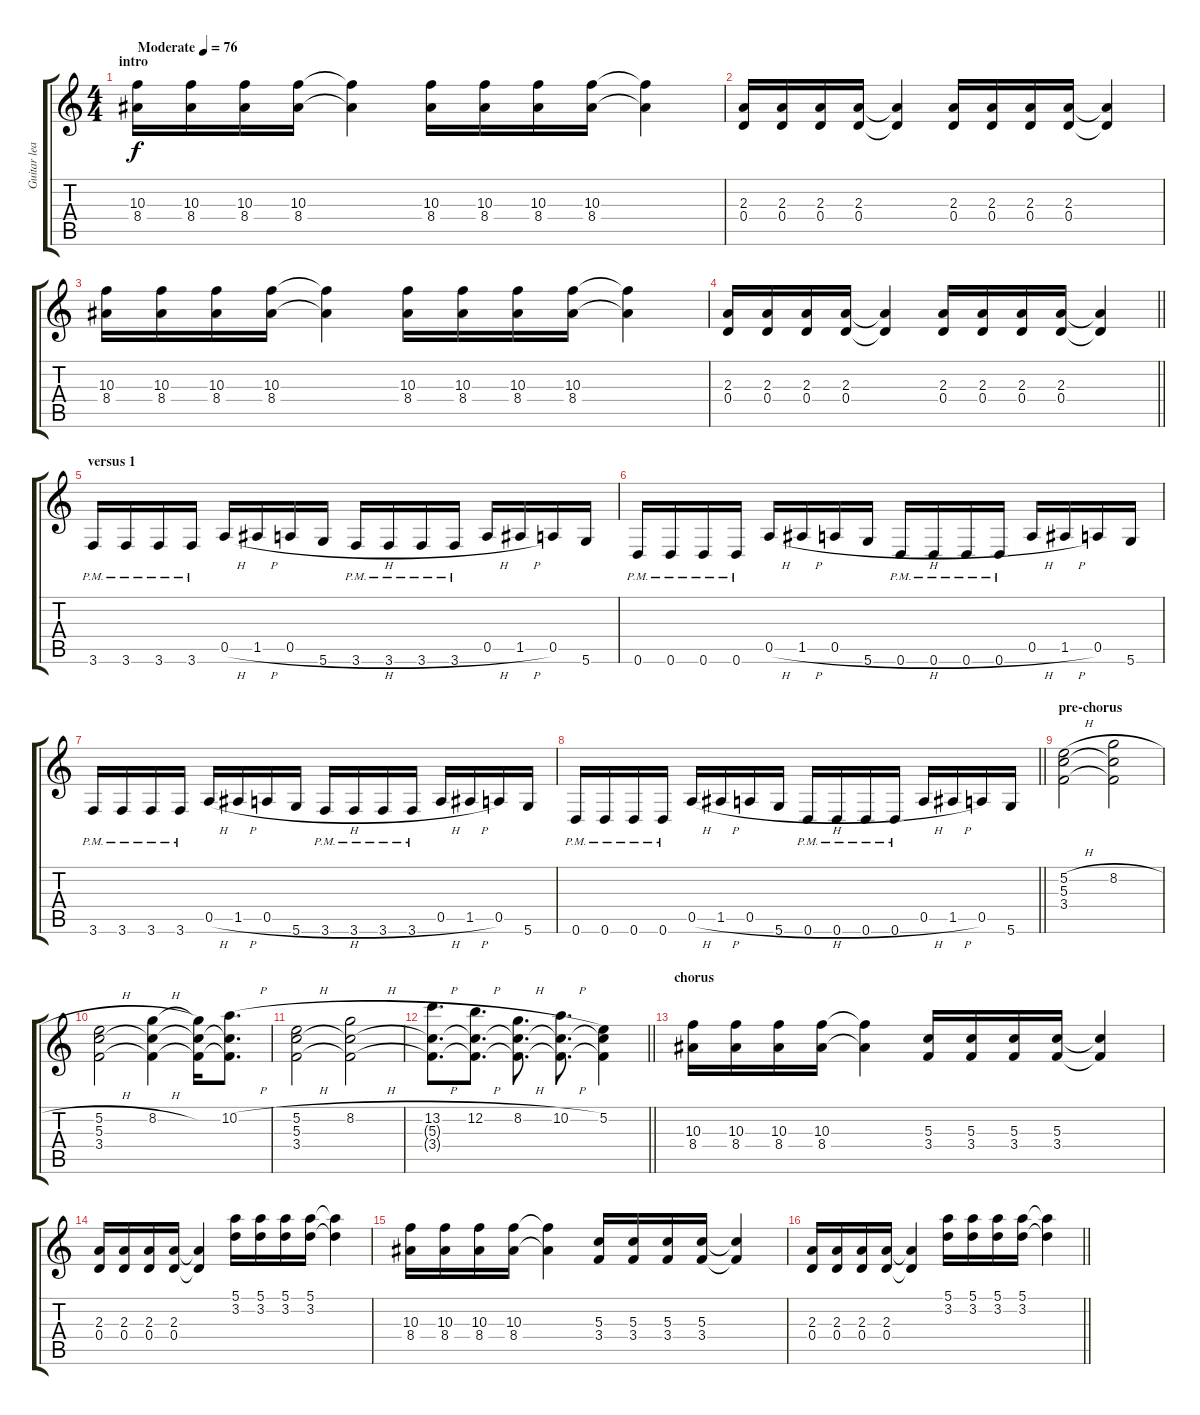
\track ("Guitar lead" "Guitar lea") {instrument distortionguitar}
\staff {score tabs}
\tuning (E4 B3 G3 D3 A2 D2) {hide}
\ts (4 4)
\section ("" "intro")
\tempo (76 "Moderate")
\clef g2
\ks c
(10.3 8.4).16{dy f instrument distortionguitar} (10.3 8.4).16 (10.3 8.4).16 (10.3 8.4).16 (10.3{t} 8.4{t}).4 (10.3 8.4).16 (10.3 8.4).16 (10.3 8.4).16 (10.3 8.4).16 (10.3{t} 8.4{t}).4 |
(2.3 0.4).16 (2.3 0.4).16 (2.3 0.4).16 (2.3 0.4).16 (2.3{t} 0.4{t}).4 (2.3 0.4).16 (2.3 0.4).16 (2.3 0.4).16 (2.3 0.4).16 (2.3{t} 0.4{t}).4 |
(10.3 8.4).16 (10.3 8.4).16 (10.3 8.4).16 (10.3 8.4).16 (10.3{t} 8.4{t}).4 (10.3 8.4).16 (10.3 8.4).16 (10.3 8.4).16 (10.3 8.4).16 (10.3{t} 8.4{t}).4 |
\barLineRight lightlight
(2.3 0.4).16 (2.3 0.4).16 (2.3 0.4).16 (2.3 0.4).16 (2.3{t} 0.4{t}).4 (2.3 0.4).16 (2.3 0.4).16 (2.3 0.4).16 (2.3 0.4).16 (2.3{t} 0.4{t}).4 |
\section ("" "versus 1")
3.6{pm}.16 3.6{pm}.16 3.6{pm}.16 3.6{pm}.16 0.5{h}.16 1.5{h}.16 0.5{h}.16 5.6.16 3.6{pm}.16 3.6{pm}.16 3.6{pm}.16 3.6{pm}.16 0.5{h}.16 1.5{h}.16 0.5.16 5.6.16 |
0.6{pm}.16 0.6{pm}.16 0.6{pm}.16 0.6{pm}.16 0.5{h}.16 1.5{h}.16 0.5{h}.16 5.6.16 0.6{pm}.16 0.6{pm}.16 0.6{pm}.16 0.6{pm}.16 0.5{h}.16 1.5{h}.16 0.5.16 5.6.16 |
3.6{pm}.16 3.6{pm}.16 3.6{pm}.16 3.6{pm}.16 0.5{h}.16 1.5{h}.16 0.5{h}.16 5.6.16 3.6{pm}.16 3.6{pm}.16 3.6{pm}.16 3.6{pm}.16 0.5{h}.16 1.5{h}.16 0.5.16 5.6.16 |
\barLineRight lightlight
0.6{pm}.16 0.6{pm}.16 0.6{pm}.16 0.6{pm}.16 0.5{h}.16 1.5{h}.16 0.5{h}.16 5.6.16 0.6{pm}.16 0.6{pm}.16 0.6{pm}.16 0.6{pm}.16 0.5{h}.16 1.5{h}.16 0.5.16 5.6.16 |
\section ("" "pre-chorus")
(5.2{h} 5.3 3.4).2 (8.2{h} 5.3{t} 3.4{t}).2 |
(5.2{h} 5.3 3.4).2 (8.2{h} 5.3{t} 3.4{t}).4 (8.2{t} 5.3{t} 3.4{t}).16 (10.2{h} 5.3{t} 3.4{t}).8{d} |
(5.2{h} 5.3 3.4).2 (8.2{h} 5.3{t} 3.4{t}).2 |
\barLineRight lightlight
(13.2{h} 5.3{t} 3.4{t}).8{d} (12.2{h} 5.3{t} 3.4{t}).8{d} (8.2{h} 5.3{t} 3.4{t}).8{d} (10.2{h} 5.3{t} 3.4{t}).8{d} (5.2 5.3{t} 3.4{t}).4 |
\section ("" "chorus")
(10.3 8.4).16 (10.3 8.4).16 (10.3 8.4).16 (10.3 8.4).16 (10.3{t} 8.4{t}).4 (5.3 3.4).16 (5.3 3.4).16 (5.3 3.4).16 (5.3 3.4).16 (5.3{t} 3.4{t}).4 |
(2.3 0.4).16 (2.3 0.4).16 (2.3 0.4).16 (2.3 0.4).16 (2.3{t} 0.4{t}).4 (5.1 3.2).16 (5.1 3.2).16 (5.1 3.2).16 (5.1 3.2).16 (5.1{t} 3.2{t}).4 |
(10.3 8.4).16 (10.3 8.4).16 (10.3 8.4).16 (10.3 8.4).16 (10.3{t} 8.4{t}).4 (5.3 3.4).16 (5.3 3.4).16 (5.3 3.4).16 (5.3 3.4).16 (5.3{t} 3.4{t}).4 |
\barLineRight lightlight
(2.3 0.4).16 (2.3 0.4).16 (2.3 0.4).16 (2.3 0.4).16 (2.3{t} 0.4{t}).4 (5.1 3.2).16 (5.1 3.2).16 (5.1 3.2).16 (5.1 3.2).16 (5.1{t} 3.2{t}).4
